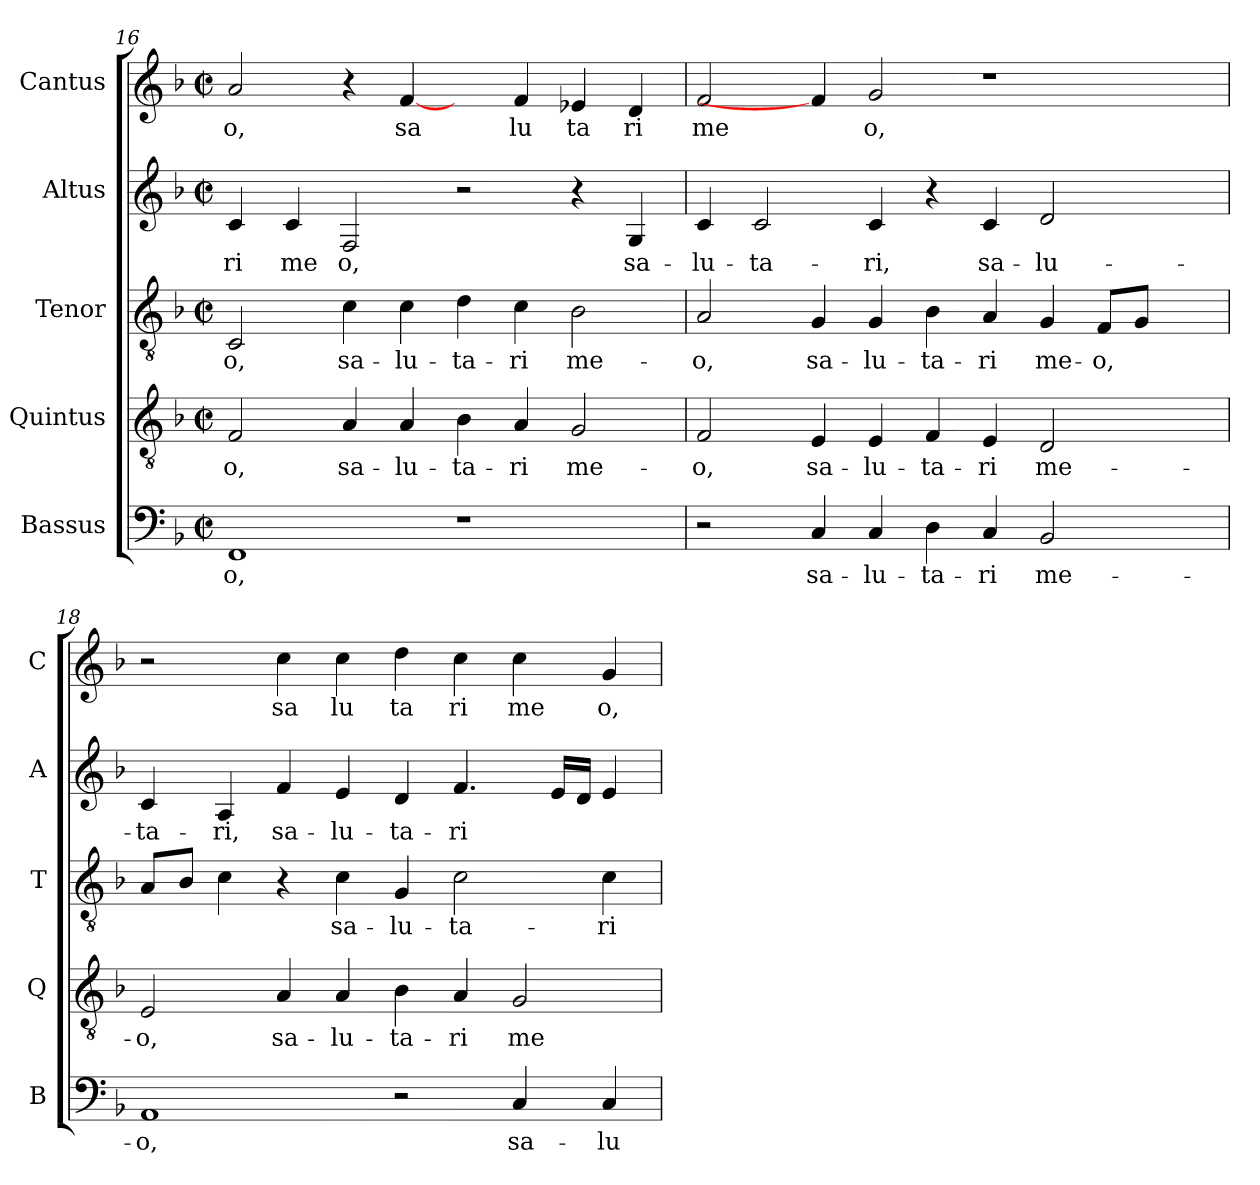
**kern	**text	**kern	**text	**kern	**text	**kern	**text	**kern	**text
*part5	*part5	*part4	*part4	*part3	*part3	*part2	*part2	*part1	*part1
*staff5	*staff5	*staff4	*staff4	*staff3	*staff3	*staff2	*staff2	*staff1	*staff1
*I"Bassus	*	*I"Quintus	*	*I"Tenor	*	*I"Altus	*	*I"Cantus	*
*I'B	*	*I'Q	*	*I'T	*	*I'A	*	*I'C	*
!!LO:PB:g=z
*clefF4	*	*clefGv2	*	*clefGv2	*	*clefG2	*	*clefG2	*
*k[b-]	*	*k[b-]	*	*k[b-]	*	*k[b-]	*	*k[b-]	*
*F:	*	*F:	*	*F:	*	*F:	*	*F:	*
*M2/2	*	*M2/2	*	*M2/2	*	*M2/2	*	*M2/2	*
*met(c|)	*	*met(c|)	*	*met(c|)	*	*met(c|)	*	*met(c|)	*
=16	=16	=16	=16	=16	=16	=16	=16	=16	=16
!	!LO:LY:b:cj	!	!LO:LY:b:cj	!	!LO:LY:b:cj	!	!LO:LY:b:cj	!	!LO:LY:b:cj
1FF	o,	2F/	-o,	2C/	-o,	4c/	-ri	2a/	o,
!	!	!	!	!	!	!	!LO:LY:b:cj	!	!
.	.	.	.	.	.	4c/	me	.	.
!	!	!	!LO:LY:b:cj	!	!LO:LY:b:cj	!	!LO:LY:b:cj	!	!
.	.	4A/	sa-	4c\	sa-	2F/	o,	4r	.
!	!	!	!LO:LY:b:cj	!	!LO:LY:b:cj	!	!	!	!LO:LY:b:cj
.	.	4A/	-lu-	4c\	-lu-	.	.	[4f/	sa
!	!	!	!LO:LY:b:cj	!	!LO:LY:b:cj	!	!	!	!
1r	.	4B-\	-ta-	4d\	-ta-	2r	.	4ryy	.
!	!	!	!LO:LY:b:cj	!	!LO:LY:b:cj	!	!	!	!LO:LY:b:cj
.	.	4A/	-ri	4c\	-ri	.	.	4f/	lu
!	!	!	!LO:LY:b:cj	!	!LO:LY:b:cj	!	!	!	!LO:LY:b:cj
.	.	2G/	me-	2B-\	me-	4r	.	4e-X/	ta
!	!	!	!	!	!	!	!LO:LY:b:cj	!	!LO:LY:b:cj
.	.	.	.	.	.	4G/	sa-	4d/	ri
=17	=17	=17	=17	=17	=17	=17	=17	=17	=17
!	!	!	!LO:LY:b:cj	!	!LO:LY:b:cj	!	!LO:LY:b:cj	!	!LO:LY:b:cj
2r	.	2F/	-o,	2A/	-o,	4c/	-lu-	2f/	me
!	!	!	!	!	!	!	!LO:LY:b:cj	!	!
.	.	.	.	.	.	2c/	-ta-	.	.
!	!LO:LY:b:cj	!	!LO:LY:b:cj	!	!LO:LY:b:cj	!	!	!	!
4C/	sa-	4E/	sa-	4G/	sa-	.	.	4f/]	.
!	!LO:LY:b:cj	!	!LO:LY:b:cj	!	!LO:LY:b:cj	!	!LO:LY:b:cj	!	!LO:LY:b:cj
4C/	-lu-	4E/	-lu-	4G/	-lu-	4c/	-ri,	2g/	o,
!	!LO:LY:b:cj	!	!LO:LY:b:cj	!	!LO:LY:b:cj	!	!	!	!
4D\	-ta-	4F/	-ta-	4B-\	-ta-	4r	.	.	.
!	!LO:LY:b:cj	!	!LO:LY:b:cj	!	!LO:LY:b:cj	!	!LO:LY:b:cj	!	!
4C/	-ri	4E/	-ri	4A/	-ri	4c/	sa-	1r	.
!	!LO:LY:b:cj	!	!LO:LY:b:cj	!	!LO:LY:b:cj	!	!LO:LY:b:cj	!	!
2BB-/	me-	2D/	me-	4G/	me-	2d/	-lu-	.	.
!	!	!	!	!	!LO:LY:b:cj	!	!	!	!
.	.	.	.	8F/L	-o,	.	.	.	.
.	.	.	.	8G/J	.	.	.	.	.
4ryy	.	4ryy	.	4ryy	.	4ryy	.	.	.
=18	=18	=18	=18	=18	=18	=18	=18	=18	=18
!	!LO:LY:b:cj	!	!LO:LY:b:cj	!	!	!	!LO:LY:b:cj	!	!
1AA	-o,	2E/	-o,	8A/L	.	4c/	-ta-	2r	.
.	.	.	.	8B-/J	.	.	.	.	.
!	!	!	!	!	!	!	!LO:LY:b:cj	!	!
.	.	.	.	4c\	.	4A/	-ri,	.	.
!	!	!	!LO:LY:b:cj	!	!	!	!LO:LY:b:cj	!	!LO:LY:b:cj
.	.	4A/	sa-	4r	.	4f/	sa-	4cc\	sa
!	!	!	!LO:LY:b:cj	!	!LO:LY:b:cj	!	!LO:LY:b:cj	!	!LO:LY:b:cj
.	.	4A/	-lu-	4c\	sa-	4e/	-lu-	4cc\	lu
!	!	!	!LO:LY:b:cj	!	!LO:LY:b:cj	!	!LO:LY:b:cj	!	!LO:LY:b:cj
2r	.	4B-\	-ta-	4G/	-lu-	4d/	-ta-	4dd\	ta
!	!	!	!LO:LY:b:cj	!	!LO:LY:b:cj	!	!LO:LY:b:cj	!	!LO:LY:b:cj
.	.	4A/	-ri	2c\	-ta-	4.f/	-ri	4cc\	ri
!	!LO:LY:b:cj	!	!LO:LY:b:cj	!	!	!	!	!	!LO:LY:b:cj
4C/	sa-	2G/	me-	.	.	.	.	4cc\	me
.	.	.	.	.	.	16e/L	.	.	.
.	.	.	.	.	.	16d/J	.	.	.
!	!LO:LY:b:cj	!	!	!	!LO:LY:b:cj	!	!	!	!LO:LY:b:cj
4C/	-lu-	.	.	4c\	-ri	4e/	.	4g/	o,
=	=	=	=	=	=	=	=	=	=
*-	*-	*-	*-	*-	*-	*-	*-	*-	*-
